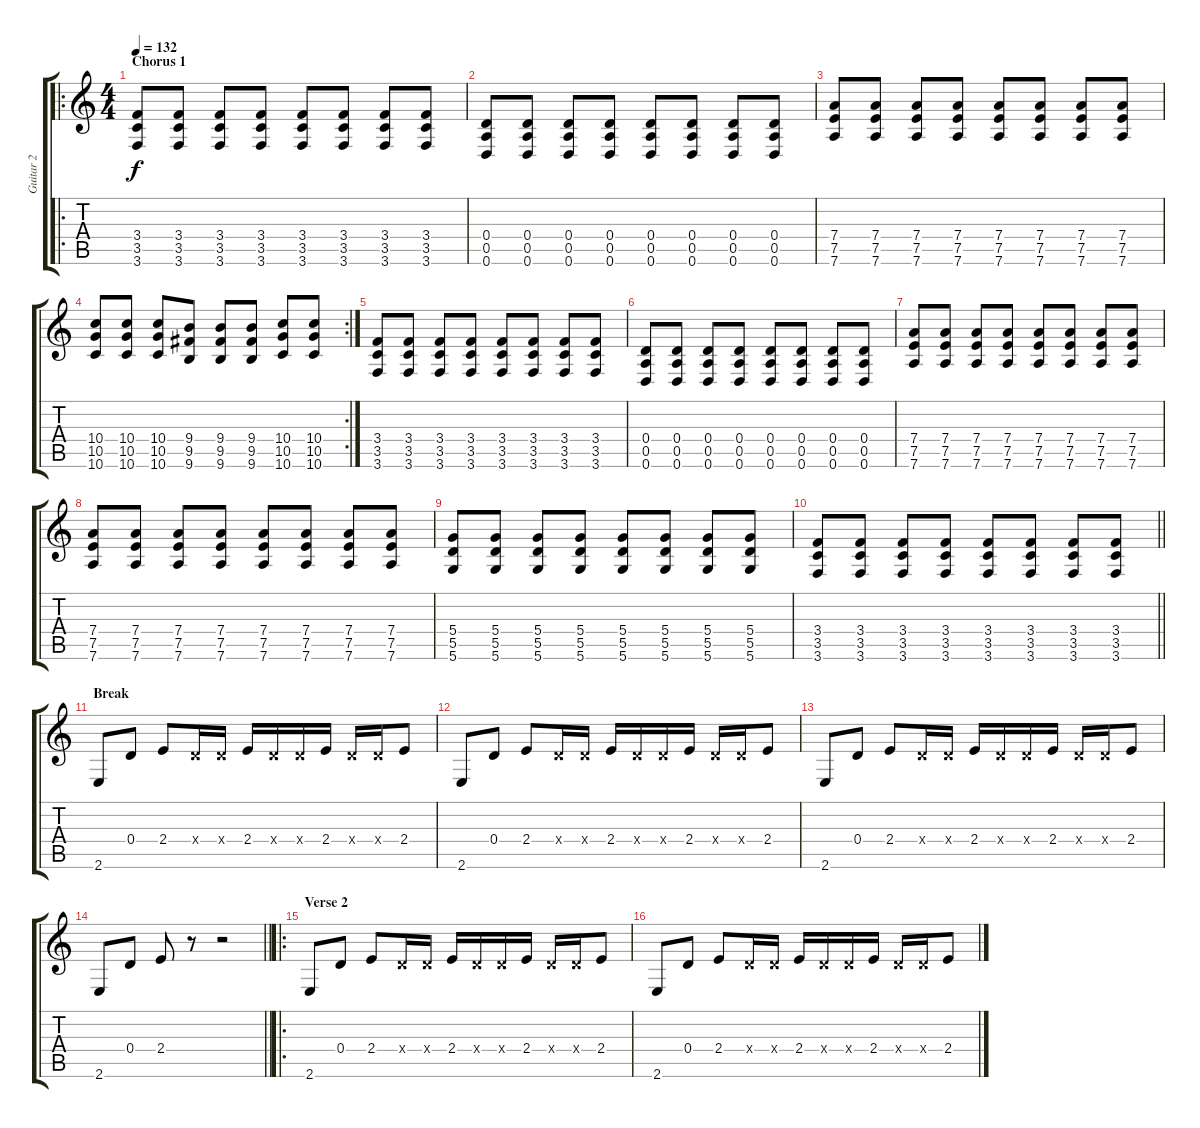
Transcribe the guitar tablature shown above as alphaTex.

\track ("Guitar 2" "Guitar 2") {instrument distortionguitar}
\staff {score tabs}
\tuning (E4 B3 G3 D3 A2 D2) {hide}
\ro
\ts (4 4)
\section ("" "Chorus 1")
\tempo 132
\clef g2
\ks c
(3.4 3.5 3.6).8{dy f} (3.4 3.5 3.6).8 (3.4 3.5 3.6).8 (3.4 3.5 3.6).8 (3.4 3.5 3.6).8 (3.4 3.5 3.6).8 (3.4 3.5 3.6).8 (3.4 3.5 3.6).8 |
(0.4 0.5 0.6).8 (0.4 0.5 0.6).8 (0.4 0.5 0.6).8 (0.4 0.5 0.6).8 (0.4 0.5 0.6).8 (0.4 0.5 0.6).8 (0.4 0.5 0.6).8 (0.4 0.5 0.6).8 |
(7.4 7.5 7.6).8 (7.4 7.5 7.6).8 (7.4 7.5 7.6).8 (7.4 7.5 7.6).8 (7.4 7.5 7.6).8 (7.4 7.5 7.6).8 (7.4 7.5 7.6).8 (7.4 7.5 7.6).8 |
\rc 2
(10.4 10.5 10.6).8 (10.4 10.5 10.6).8 (10.4 10.5 10.6).8 (9.4 9.5 9.6).8 (9.4 9.5 9.6).8 (9.4 9.5 9.6).8 (10.4 10.5 10.6).8 (10.4 10.5 10.6).8 |
(3.4 3.5 3.6).8 (3.4 3.5 3.6).8 (3.4 3.5 3.6).8 (3.4 3.5 3.6).8 (3.4 3.5 3.6).8 (3.4 3.5 3.6).8 (3.4 3.5 3.6).8 (3.4 3.5 3.6).8 |
(0.4 0.5 0.6).8 (0.4 0.5 0.6).8 (0.4 0.5 0.6).8 (0.4 0.5 0.6).8 (0.4 0.5 0.6).8 (0.4 0.5 0.6).8 (0.4 0.5 0.6).8 (0.4 0.5 0.6).8 |
(7.4 7.5 7.6).8 (7.4 7.5 7.6).8 (7.4 7.5 7.6).8 (7.4 7.5 7.6).8 (7.4 7.5 7.6).8 (7.4 7.5 7.6).8 (7.4 7.5 7.6).8 (7.4 7.5 7.6).8 |
(7.4 7.5 7.6).8 (7.4 7.5 7.6).8 (7.4 7.5 7.6).8 (7.4 7.5 7.6).8 (7.4 7.5 7.6).8 (7.4 7.5 7.6).8 (7.4 7.5 7.6).8 (7.4 7.5 7.6).8 |
(5.4 5.5 5.6).8 (5.4 5.5 5.6).8 (5.4 5.5 5.6).8 (5.4 5.5 5.6).8 (5.4 5.5 5.6).8 (5.4 5.5 5.6).8 (5.4 5.5 5.6).8 (5.4 5.5 5.6).8 |
\barLineRight lightlight
(3.4 3.5 3.6).8 (3.4 3.5 3.6).8 (3.4 3.5 3.6).8 (3.4 3.5 3.6).8 (3.4 3.5 3.6).8 (3.4 3.5 3.6).8 (3.4 3.5 3.6).8 (3.4 3.5 3.6).8 |
\section ("" "Break")
2.6.8 0.4.8 2.4.8 0.4{x}.16 0.4{x}.16 2.4.16 0.4{x}.16 0.4{x}.16 2.4.16 0.4{x}.16 0.4{x}.16 2.4.8 |
2.6.8 0.4.8 2.4.8 0.4{x}.16 0.4{x}.16 2.4.16 0.4{x}.16 0.4{x}.16 2.4.16 0.4{x}.16 0.4{x}.16 2.4.8 |
2.6.8 0.4.8 2.4.8 0.4{x}.16 0.4{x}.16 2.4.16 0.4{x}.16 0.4{x}.16 2.4.16 0.4{x}.16 0.4{x}.16 2.4.8 |
\barLineRight lightlight
2.6.8 0.4.8 2.4.8 r.8 r.2 |
\ro
\section ("" "Verse 2")
2.6.8 0.4.8 2.4.8 0.4{x}.16 0.4{x}.16 2.4.16 0.4{x}.16 0.4{x}.16 2.4.16 0.4{x}.16 0.4{x}.16 2.4.8 |
2.6.8 0.4.8 2.4.8 0.4{x}.16 0.4{x}.16 2.4.16 0.4{x}.16 0.4{x}.16 2.4.16 0.4{x}.16 0.4{x}.16 2.4.8
